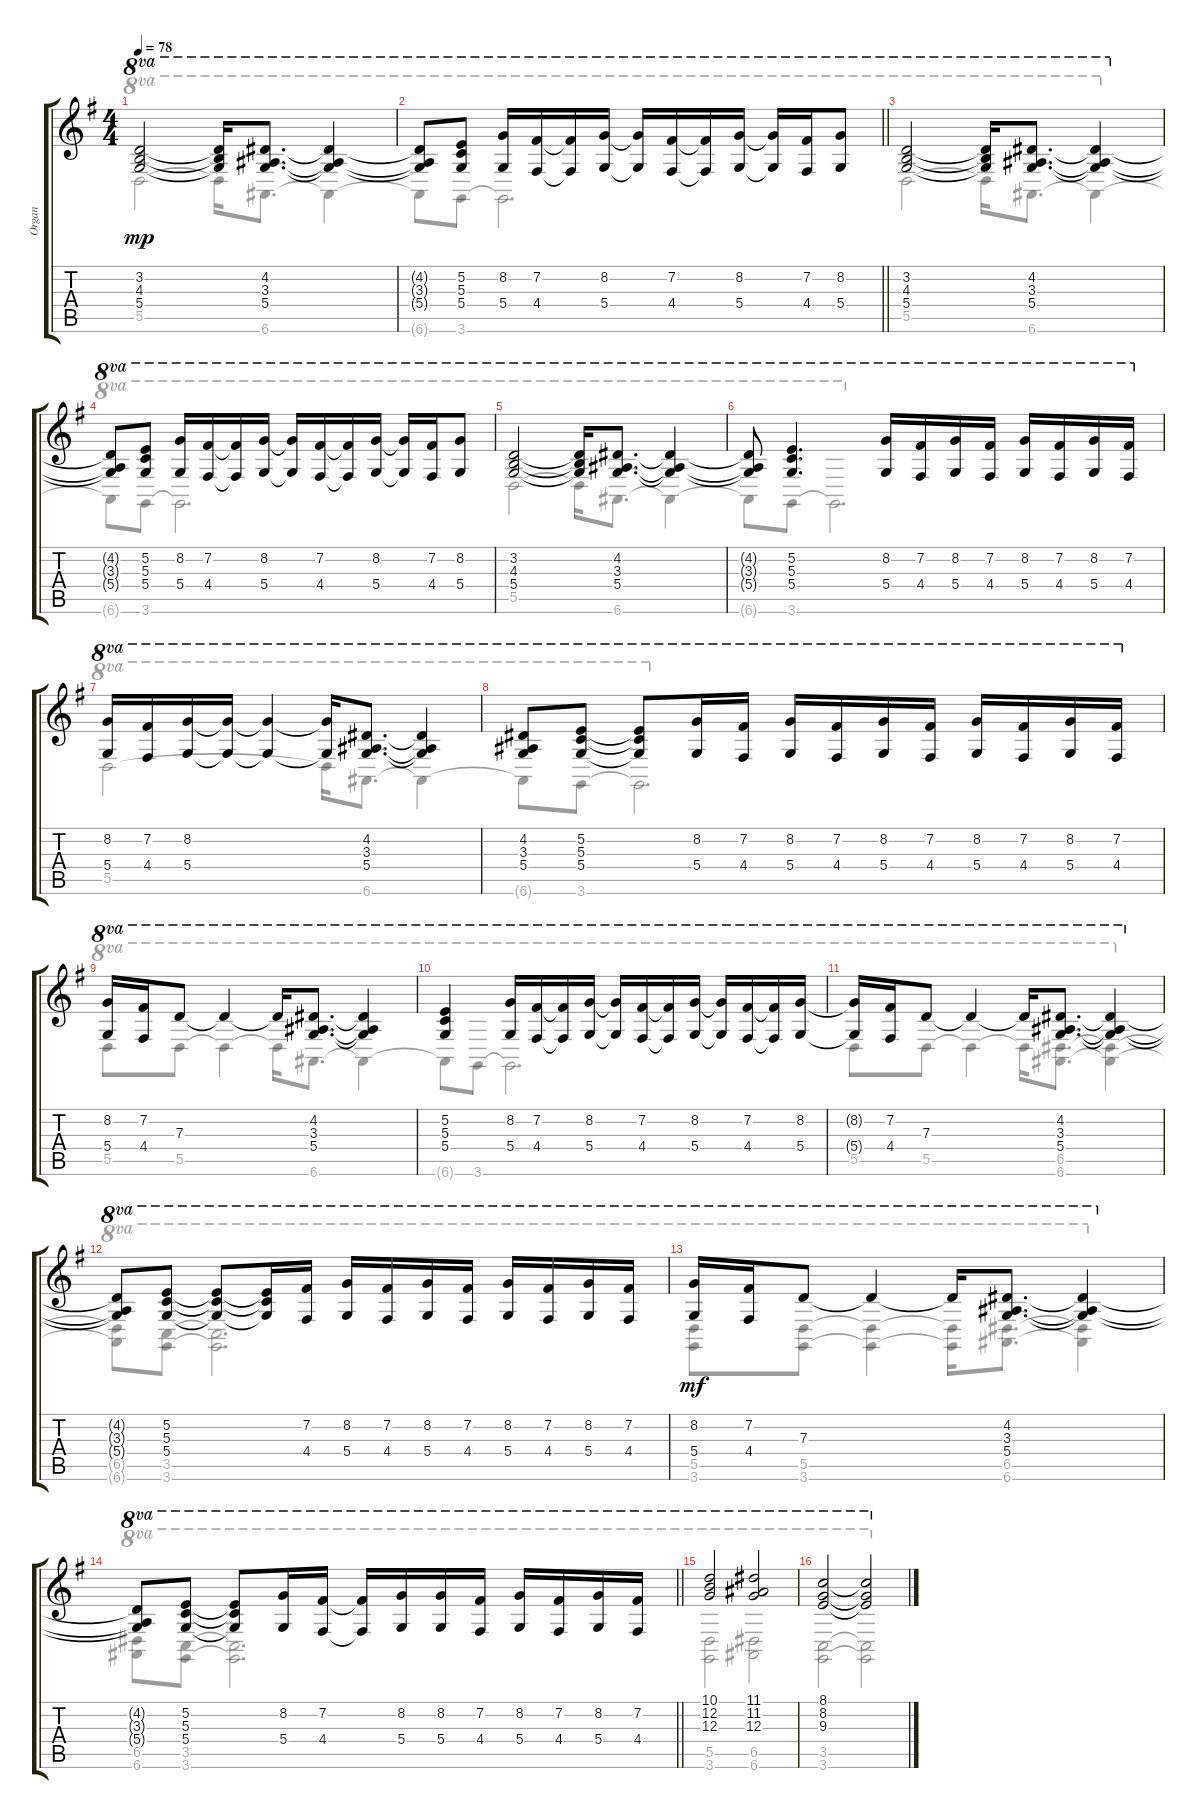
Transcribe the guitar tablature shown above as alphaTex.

\track ("Organ" "Organ") {instrument rockorgan}
\staff {score tabs}
\tuning (E5 B4 G4 D4 A3 E3) {hide}
\voice
\ts (4 4)
\tempo 78
\clef g2
\ks g
(3.2 4.3 5.4).2{ot 8va dy mp} (3.2{t} 4.3{t} 5.4{t}).16{ot 8va} (4.2 3.3 5.4).8{d ot 8va} (4.2{t} 3.3{t} 5.4{t}).4{ot 8va} |
\barLineRight lightlight
(4.2{t} 3.3{t} 5.4{t}).8{ot 8va} (5.2 5.3 5.4).8{ot 8va} (8.2 5.4).16{ot 8va} (7.2 4.4).16{ot 8va} (7.2{t} 4.4{t}).16{ot 8va} (8.2 5.4).16{ot 8va} (8.2{t} 5.4{t}).16{ot 8va} (7.2 4.4).16{ot 8va} (7.2{t} 4.4{t}).16{ot 8va} (8.2 5.4).16{ot 8va} (8.2{t} 5.4{t}).16{ot 8va} (7.2 4.4).16{ot 8va} (8.2 5.4).8{ot 8va} |
(3.2 4.3 5.4).2{ot 8va} (3.2{t} 4.3{t} 5.4{t}).16{ot 8va} (4.2 3.3 5.4).8{d ot 8va} (4.2{t} 3.3{t} 5.4{t}).4{ot 8va} |
(4.2{t} 3.3{t} 5.4{t}).8{ot 8va} (5.2 5.3 5.4).8{ot 8va} (8.2 5.4).16{ot 8va} (7.2 4.4).16{ot 8va} (7.2{t} 4.4{t}).16{ot 8va} (8.2 5.4).16{ot 8va} (8.2{t} 5.4{t}).16{ot 8va} (7.2 4.4).16{ot 8va} (7.2{t} 4.4{t}).16{ot 8va} (8.2 5.4).16{ot 8va} (8.2{t} 5.4{t}).16{ot 8va} (7.2 4.4).16{ot 8va} (8.2 5.4).8{ot 8va} |
(3.2 4.3 5.4).2{ot 8va} (3.2{t} 4.3{t} 5.4{t}).16{ot 8va} (4.2 3.3 5.4).8{d ot 8va} (4.2{t} 3.3{t} 5.4{t}).4{ot 8va} |
(4.2{t} 3.3{t} 5.4{t}).8{ot 8va} (5.2 5.3 5.4).4{d ot 8va} (8.2 5.4).16{ot 8va} (7.2 4.4).16{ot 8va} (8.2 5.4).16{ot 8va} (7.2 4.4).16{ot 8va} (8.2 5.4).16{ot 8va} (7.2 4.4).16{ot 8va} (8.2 5.4).16{ot 8va} (7.2 4.4).16{ot 8va} |
(8.2 5.4).16{ot 8va} (7.2 4.4).16{ot 8va} (8.2 5.4).16{ot 8va} (8.2{t} 5.4{t}).16{ot 8va} (8.2{t} 5.4{t}).4{ot 8va} (8.2{t} 5.4{t}).16{ot 8va} (4.2 3.3 5.4).8{d ot 8va} (4.2{t} 3.3{t} 5.4{t}).4{ot 8va} |
(4.2 3.3 5.4).8{ot 8va} (5.2 5.3 5.4).8{ot 8va} (5.2{t} 5.3{t} 5.4{t}).8{ot 8va} (8.2 5.4).16{ot 8va} (7.2 4.4).16{ot 8va} (8.2 5.4).16{ot 8va} (7.2 4.4).16{ot 8va} (8.2 5.4).16{ot 8va} (7.2 4.4).16{ot 8va} (8.2 5.4).16{ot 8va} (7.2 4.4).16{ot 8va} (8.2 5.4).16{ot 8va} (7.2 4.4).16{ot 8va} |
(8.2 5.4).16{ot 8va} (7.2 4.4).16{ot 8va} 7.3.8{ot 8va} 7.3{t}.4{ot 8va} 7.3{t}.16{ot 8va} (4.2 3.3 5.4).8{d ot 8va} (4.2{t} 3.3{t} 5.4{t}).4{ot 8va} |
(5.2 5.3 5.4).4{ot 8va} (8.2 5.4).16{ot 8va} (7.2 4.4).16{ot 8va} (7.2{t} 4.4{t}).16{ot 8va} (8.2 5.4).16{ot 8va} (8.2{t} 5.4{t}).16{ot 8va} (7.2 4.4).16{ot 8va} (7.2{t} 4.4{t}).16{ot 8va} (8.2 5.4).16{ot 8va} (8.2{t} 5.4{t}).16{ot 8va} (7.2 4.4).16{ot 8va} (7.2{t} 4.4{t}).16{ot 8va} (8.2 5.4).16{ot 8va} |
(8.2{t} 5.4{t}).16{ot 8va} (7.2 4.4).16{ot 8va} 7.3.8{ot 8va} 7.3{t}.4{ot 8va} 7.3{t}.16{ot 8va} (4.2 3.3 5.4).8{d ot 8va} (4.2{t} 3.3{t} 5.4{t}).4{ot 8va} |
(4.2{t} 3.3{t} 5.4{t}).8{ot 8va} (5.2 5.3 5.4).8{ot 8va} (5.2{t} 5.3{t} 5.4{t}).8{ot 8va} (5.2{t} 5.3{t} 5.4{t}).16{ot 8va} (7.2 4.4).16{ot 8va} (8.2 5.4).16{ot 8va} (7.2 4.4).16{ot 8va} (8.2 5.4).16{ot 8va} (7.2 4.4).16{ot 8va} (8.2 5.4).16{ot 8va} (7.2 4.4).16{ot 8va} (8.2 5.4).16{ot 8va} (7.2 4.4).16{ot 8va} |
(8.2 5.4).16{ot 8va dy mf} (7.2 4.4).16{ot 8va} 7.3.8{ot 8va} 7.3{t}.4{ot 8va} 7.3{t}.16{ot 8va} (4.2 3.3 5.4).8{d ot 8va} (4.2{t} 3.3{t} 5.4{t}).4{ot 8va} |
\barLineRight lightlight
(4.2{t} 3.3{t} 5.4{t}).8{ot 8va} (5.2 5.3 5.4).8{ot 8va} (5.2{t} 5.3{t} 5.4{t}).8{ot 8va} (8.2 5.4).16{ot 8va} (7.2 4.4).16{ot 8va} (7.2{t} 4.4{t}).16{ot 8va} (8.2 5.4).16{ot 8va} (8.2 5.4).16{ot 8va} (7.2 4.4).16{ot 8va} (8.2 5.4).16{ot 8va} (7.2 4.4).16{ot 8va} (8.2 5.4).16{ot 8va} (7.2 4.4).16{ot 8va} |
(10.1 12.2 12.3).2{ot 8va} (11.1 11.2 12.3).2{ot 8va} |
(8.1 8.2 9.3).2{ot 8va} (8.1{t} 8.2{t} 9.3{t}).2{ot 8va}
\voice
\clef g2
\ottava regular
\simile none
\ks g
5.5.2{ot 8va dy mp} 5.5{t}.16{ot 8va} 6.6.8{d ot 8va} 6.6{t}.4{ot 8va} |
\barLineRight lightlight
6.6{t}.8{ot 8va} 3.6.8{ot 8va} 3.6{t}.2{d ot 8va} |
5.5.2{ot 8va} 5.5{t}.16{ot 8va} 6.6.8{d ot 8va} 6.6{t}.4{ot 8va} |
6.6{t}.8{ot 8va} 3.6.8{ot 8va} 3.6{t}.2{d ot 8va} |
5.5.2{ot 8va} 5.5{t}.16{ot 8va} 6.6.8{d ot 8va} 6.6{t}.4{ot 8va} |
6.6{t}.8{ot 8va} 3.6.8{ot 8va} 3.6{t}.2{d ot 8va} |
5.5.2{ot 8va} 5.5{t}.16{ot 8va} 6.6.8{d ot 8va} 6.6{t}.4{ot 8va} |
6.6{t}.8{ot 8va} 3.6.8{ot 8va} 3.6{t}.2{d ot 8va} |
5.5.8{ot 8va} 5.5.8{ot 8va} 5.5{t}.4{ot 8va} 5.5{t}.16{ot 8va} 6.6.8{d ot 8va} 6.6{t}.4{ot 8va} |
6.6{t}.8{ot 8va} 3.6.8{ot 8va} 3.6{t}.2{d ot 8va} |
5.5.8{ot 8va} 5.5.8{ot 8va} 5.5{t}.4{ot 8va} 5.5{t}.16{ot 8va} (6.5 6.6).8{d ot 8va} (6.5{t} 6.6{t}).4{ot 8va} |
(6.5{t} 6.6{t}).8{ot 8va} (3.5 3.6).8{ot 8va} (3.5{t} 3.6{t}).2{d ot 8va} |
(5.5 3.6).8{ot 8va dy mf} (5.5 3.6).8{ot 8va} (5.5{t} 3.6{t}).4{ot 8va} (5.5{t} 3.6{t}).16{ot 8va} (6.5 6.6).8{d ot 8va} (6.5{t} 6.6{t}).4{ot 8va} |
\barLineRight lightlight
(6.5 6.6).8{ot 8va} (3.5 3.6).8{ot 8va} (3.5{t} 3.6{t}).2{d ot 8va} |
(5.5 3.6).2{ot 8va} (6.5 6.6).2{ot 8va} |
(3.5 3.6).2{ot 8va} (3.5{t} 3.6{t}).2{ot 8va}
